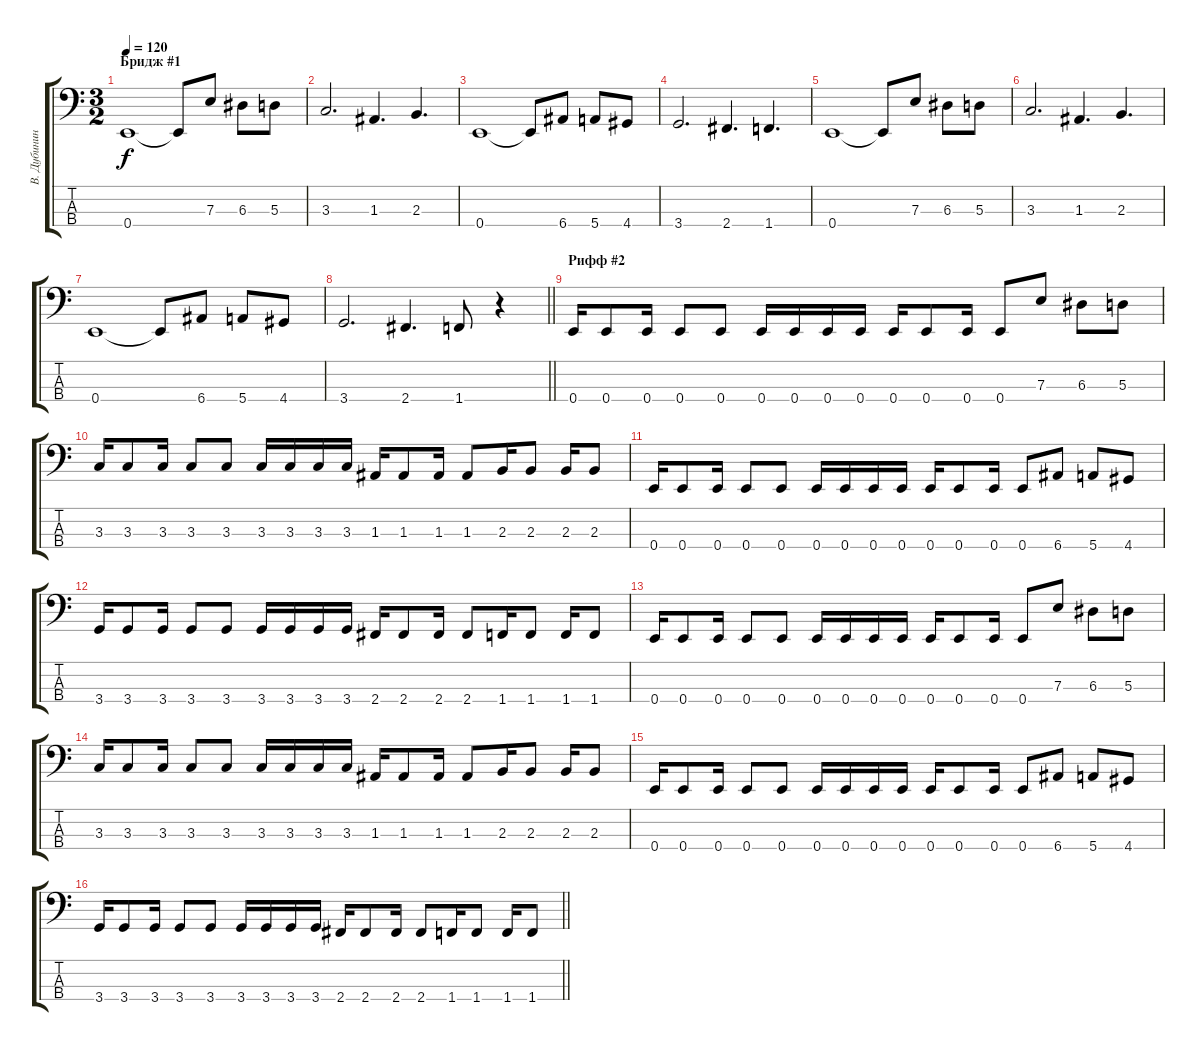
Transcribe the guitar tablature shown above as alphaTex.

\track ("В. Дубинин" "В. Дубинин") {instrument electricbassfinger}
\staff {score tabs}
\tuning (G2 D2 A1 E1) {hide}
\ts (3 2)
\section ("" "Бридж #1")
\tempo 120
\clef f4
\ks c
0.4.1{dy f} 0.4{t}.8 7.3.8 6.3.8 5.3.8 |
3.3.2{d} 1.3.4{d} 2.3.4{d} |
0.4.1 0.4{t}.8 6.4.8 5.4.8 4.4.8 |
3.4.2{d} 2.4.4{d} 1.4.4{d} |
0.4.1 0.4{t}.8 7.3.8 6.3.8 5.3.8 |
3.3.2{d} 1.3.4{d} 2.3.4{d} |
0.4.1 0.4{t}.8 6.4.8 5.4.8 4.4.8 |
\barLineRight lightlight
3.4.2{d} 2.4.4{d} 1.4.8 r.4 |
\section ("" "Рифф #2")
0.4.16 0.4.8 0.4.16 0.4.8 0.4.8 0.4.16 0.4.16 0.4.16 0.4.16 0.4.16 0.4.8 0.4.16 0.4.8 7.3.8 6.3.8 5.3.8 |
3.3.16 3.3.8 3.3.16 3.3.8 3.3.8 3.3.16 3.3.16 3.3.16 3.3.16 1.3.16 1.3.8 1.3.16 1.3.8 2.3.16 2.3.8 2.3.16 2.3.8 |
0.4.16 0.4.8 0.4.16 0.4.8 0.4.8 0.4.16 0.4.16 0.4.16 0.4.16 0.4.16 0.4.8 0.4.16 0.4.8 6.4.8 5.4.8 4.4.8 |
3.4.16 3.4.8 3.4.16 3.4.8 3.4.8 3.4.16 3.4.16 3.4.16 3.4.16 2.4.16 2.4.8 2.4.16 2.4.8 1.4.16 1.4.8 1.4.16 1.4.8 |
0.4.16 0.4.8 0.4.16 0.4.8 0.4.8 0.4.16 0.4.16 0.4.16 0.4.16 0.4.16 0.4.8 0.4.16 0.4.8 7.3.8 6.3.8 5.3.8 |
3.3.16 3.3.8 3.3.16 3.3.8 3.3.8 3.3.16 3.3.16 3.3.16 3.3.16 1.3.16 1.3.8 1.3.16 1.3.8 2.3.16 2.3.8 2.3.16 2.3.8 |
0.4.16 0.4.8 0.4.16 0.4.8 0.4.8 0.4.16 0.4.16 0.4.16 0.4.16 0.4.16 0.4.8 0.4.16 0.4.8 6.4.8 5.4.8 4.4.8 |
\barLineRight lightlight
3.4.16 3.4.8 3.4.16 3.4.8 3.4.8 3.4.16 3.4.16 3.4.16 3.4.16 2.4.16 2.4.8 2.4.16 2.4.8 1.4.16 1.4.8 1.4.16 1.4.8
